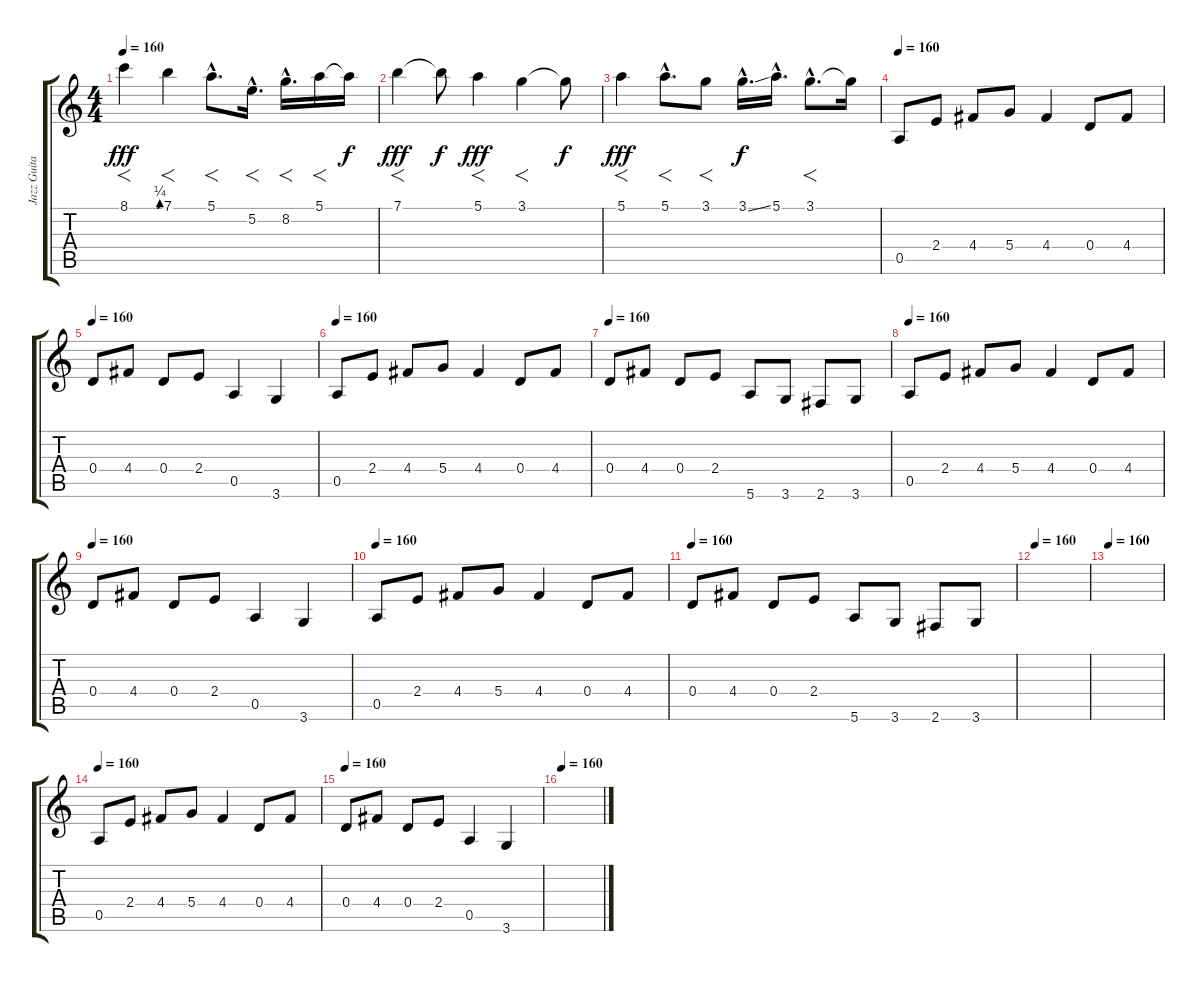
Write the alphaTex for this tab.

\track ("Jazz Guitar" "Jazz Guita") {instrument electricguitarjazz}
\staff {score tabs}
\tuning (E4 B3 G3 D3 A2 E2) {hide}
\ts (4 4)
\tempo 160
\tempo 125
\tempo 160
\clef g2
\ks c
8.1{be (custom 0 0 30 0 51 0 55 0 60 1)}.4{f dy fff instrument electricguitarjazz} 7.1.4{f} 5.1{hac}.8{f d} 5.2{hac}.16{f d} 8.2{hac}.16{f d} 5.1.16{f} 5.1{t}.16{dy f} |
7.1.4{f dy fff} 7.1{t}.8{dy f} 5.1.4{f dy fff} 3.1.4{f} 3.1{t}.8{dy f} |
5.1.4{f dy fff} 5.1{hac}.8{f d} 3.1.8{f} 3.1{ss hac}.16{d dy f} 5.1{hac}.16{d} 3.1{hac}.8{f d} 3.1{t}.16 |
\tempo 160
0.5.8 2.4.8 4.4.8 5.4.8 4.4.4 0.4.8 4.4.8 |
\tempo 160
0.4.8 4.4.8 0.4.8 2.4.8 0.5.4 3.6.4 |
\tempo 160
0.5.8 2.4.8 4.4.8 5.4.8 4.4.4 0.4.8 4.4.8 |
\tempo 160
0.4.8 4.4.8 0.4.8 2.4.8 5.6.8 3.6.8 2.6.8 3.6.8 |
\tempo 160
0.5.8 2.4.8 4.4.8 5.4.8 4.4.4 0.4.8 4.4.8 |
\tempo 160
0.4.8 4.4.8 0.4.8 2.4.8 0.5.4 3.6.4 |
\tempo 160
0.5.8 2.4.8 4.4.8 5.4.8 4.4.4 0.4.8 4.4.8 |
\tempo 160
0.4.8 4.4.8 0.4.8 2.4.8 5.6.8 3.6.8 2.6.8 3.6.8 |
\tempo 160
|
\tempo 160
|
\tempo 160
0.5.8 2.4.8 4.4.8 5.4.8 4.4.4 0.4.8 4.4.8 |
\tempo 160
0.4.8 4.4.8 0.4.8 2.4.8 0.5.4 3.6.4 |
\tempo 160
